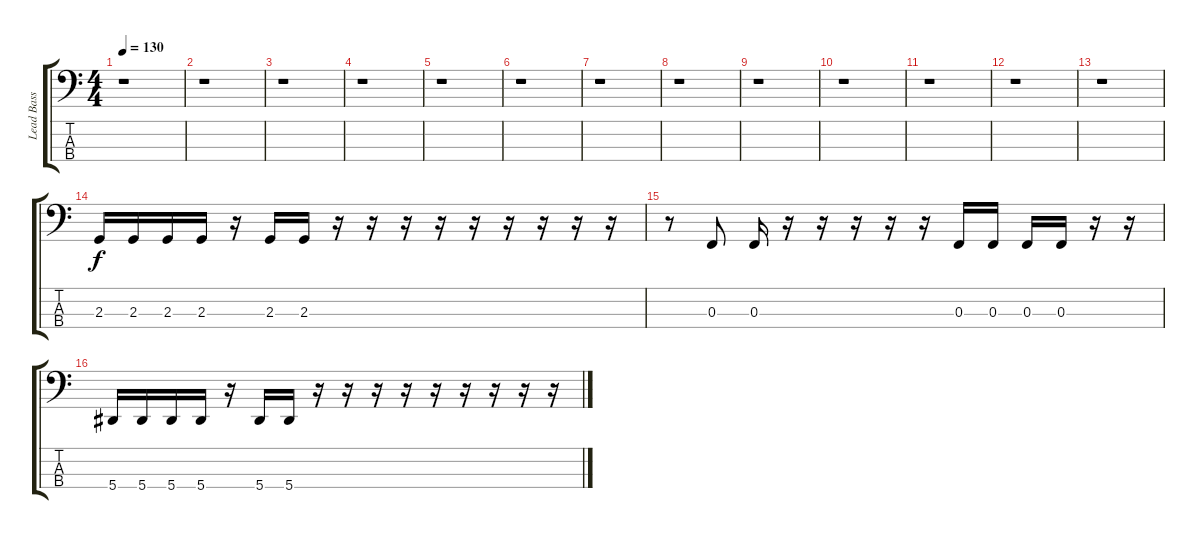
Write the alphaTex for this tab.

\track ("Lead Bass" "Lead Bass") {instrument electricbassfinger}
\staff {score tabs}
\tuning (Eb2 Bb1 F1 Bb0) {hide}
\ts (4 4)
\tempo 130
\clef f4
\ks c
r.1{dy f} |
r.1 |
r.1 |
r.1 |
r.1 |
r.1 |
r.1 |
r.1 |
r.1 |
r.1 |
r.1 |
r.1 |
r.1 |
2.3.16 2.3.16 2.3.16 2.3.16 r.16 2.3.16 2.3.16 r.16 r.16 r.16 r.16 r.16 r.16 r.16 r.16 r.16 |
r.8 0.3.8 0.3.16 r.16 r.16 r.16 r.16 r.16 0.3.16 0.3.16 0.3.16 0.3.16 r.16 r.16 |
5.4.16 5.4.16 5.4.16 5.4.16 r.16 5.4.16 5.4.16 r.16 r.16 r.16 r.16 r.16 r.16 r.16 r.16 r.16
